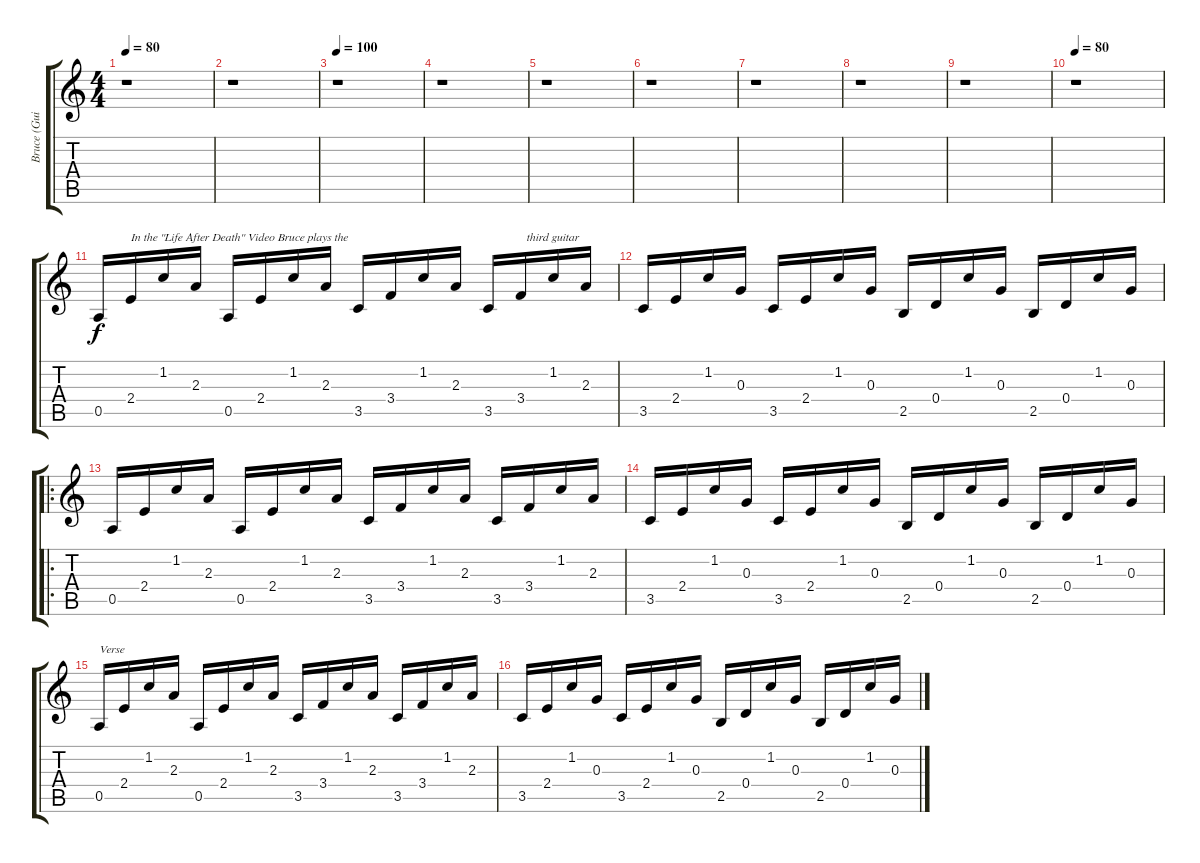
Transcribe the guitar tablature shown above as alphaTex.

\track ("Bruce (Guitar 3)" "Bruce (Gui") {instrument electricguitarclean}
\staff {score tabs}
\tuning (E4 B3 G3 D3 A2 E2) {hide}
\ts (4 4)
\tempo 80
\clef g2
\ks c
r.1{dy f} |
r.1 |
\tempo 100
r.1 |
r.1 |
r.1 |
r.1 |
r.1 |
r.1 |
r.1 |
\tempo 80
r.1 |
0.5.16 2.4.16{txt "In the \"Life After Death\" Video Bruce plays the "} 1.2.16 2.3.16 0.5.16 2.4.16 1.2.16 2.3.16 3.5.16 3.4.16 1.2.16 2.3.16 3.5.16 3.4.16{txt "  third guitar"} 1.2.16 2.3.16 |
3.5.16 2.4.16 1.2.16 0.3.16 3.5.16 2.4.16 1.2.16 0.3.16 2.5.16 0.4.16 1.2.16 0.3.16 2.5.16 0.4.16 1.2.16 0.3.16 |
\ro
0.5.16 2.4.16 1.2.16 2.3.16 0.5.16 2.4.16 1.2.16 2.3.16 3.5.16 3.4.16 1.2.16 2.3.16 3.5.16 3.4.16 1.2.16 2.3.16 |
3.5.16 2.4.16 1.2.16 0.3.16 3.5.16 2.4.16 1.2.16 0.3.16 2.5.16 0.4.16 1.2.16 0.3.16 2.5.16 0.4.16 1.2.16 0.3.16 |
0.5.16{txt "Verse"} 2.4.16 1.2.16 2.3.16 0.5.16 2.4.16 1.2.16 2.3.16 3.5.16 3.4.16 1.2.16 2.3.16 3.5.16 3.4.16 1.2.16 2.3.16 |
3.5.16 2.4.16 1.2.16 0.3.16 3.5.16 2.4.16 1.2.16 0.3.16 2.5.16 0.4.16 1.2.16 0.3.16 2.5.16 0.4.16 1.2.16 0.3.16
